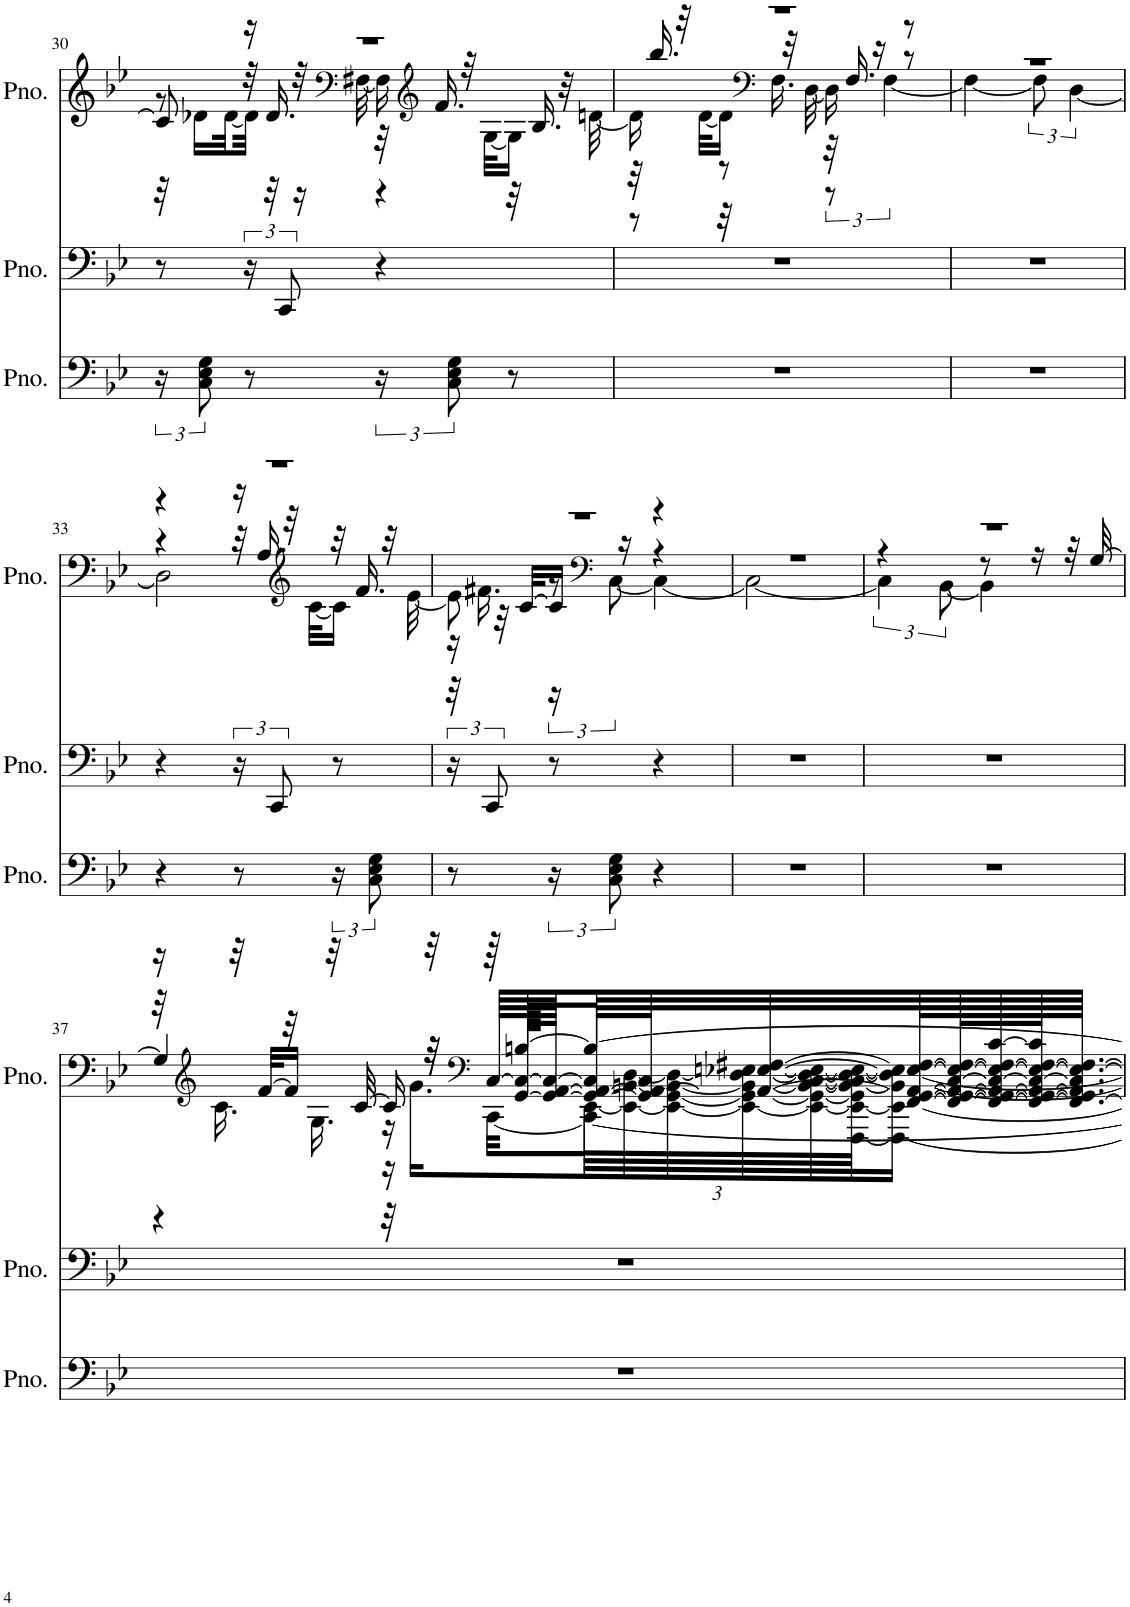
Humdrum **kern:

**kern	**kern	**kern
*part3	*part2	*part1
*staff3	*staff2	*staff1
*I"Piano	*I"Piano	*I"Piano
*I'Pno.	*I'Pno.	*I'Pno.
!!LO:PB:g=z
*clefF4	*clefF4	*clefG2
*k[b-e-]	*k[b-e-]	*k[b-e-]
*M2/4	*M2/4	*M2/4
=30	=30	=30
*	*	*^
*	*	*	*^
*	*	*	*	*^
24r	8r	2r	8r	8c/]	32r
.	.	.	.	.	16d-X\LL
12C\ 12E-\ 12G\	.	.	.	.	.
.	.	.	.	.	[32d-\L
8r	24r	.	16r	32r	32d-\JJJ]
.	.	.	.	16.d-/	32r
.	12CC/	.	.	.	.
.	.	.	32r	.	16r
*	*	*clefF4	*	*	*
.	.	.	[32F#X\	.	.
24r	4r	.	16F#\]	32r	4r
*	*	*clefG2	*	*	*
.	.	.	.	16.f/	.
12C\ 12E-\ 12G\	.	.	.	.	.
.	.	.	32r	.	.
.	.	.	[32G\KLL	.	.
8r	.	.	16G\JJ]	32r	.
.	.	.	.	16.B-/	.
.	.	.	32r	.	.
.	.	.	[32dn\	.	.
=31	=31	=31	=31	=31	=31
2r	2r	2r	16d\]	32r	8r
.	.	.	.	16.bb-/	.
.	.	.	32r	.	.
.	.	.	[32d\KLL	.	.
.	.	.	16d\JJ]	8r	32r
*	*	*clefF4	*	*	*
.	.	.	.	.	16.F\
.	.	.	32r	.	.
.	.	.	[32D\	.	.
.	.	.	16D\]	32r	12r
.	.	.	.	16.F/	.
.	.	.	16r	.	.
.	.	.	.	.	[6F\
.	.	.	8r	8r	.
*	*	*	*v	*v	*v
=32	=32	=32	=32
2r	2r	2r	4F\_
.	.	.	12F\]
.	.	.	[6D\
!!LO:LB:g=z
=33	=33	=33	=33
*	*	*^	*^
4r	4r	2r	4r	4r	2D\]
8r	24r	.	16r	32r	.
.	.	.	.	16.A/	.
.	12CC/	.	.	.	.
.	.	.	32r	.	.
*	*	*clefG2	*	*	*
.	.	.	[32c\KLL	.	.
24r	8r	.	16c\JJ]	32r	.
.	.	.	.	16.f/	.
12C\ 12E-\ 12G\	.	.	.	.	.
.	.	.	32r	.	.
.	.	.	[32e-\	.	.
=34	=34	=34	=34	=34	=34
8r	24r	2r	8e-\]	16r	32r
.	.	.	.	.	16.f#X\
.	12CC/	.	.	.	.
.	.	.	.	32r	.
.	.	.	.	[32c/KLL	.
24r	8r	.	8r	16c/JJ]	24r
*	*	*clefF4	*	*	*
12C\ 12E-\ 12G\	.	.	.	.	[12C\
.	.	.	.	16r	.
4r	4r	.	4r	4r	4C\_
*	*	*	*v	*v	*v
=35	=35	=35	=35
2r	2r	2r	2C\_
=36	=36	=36	=36
*	*	*	*^
2r	2r	2r	4r	6C\]
.	.	.	.	[12BB-\
.	.	.	8r	4BB-\]
.	.	.	16r	.
.	.	.	32r	.
.	.	.	[32G/	.
!!LO:LB:g=z
=37	=37	=37	=37	=37
*	*	*	*	*^
2r	2r	16r	32r	4G/]	4r
*	*	*clefG2	*	*	*
.	.	.	16.c\	.	.
.	.	32r	.	.	.
.	.	[32f/KLL	.	.	.
.	.	16f/JJ]	32r	.	.
.	.	.	16.G\	.	.
.	.	32r	.	.	.
.	.	[32c/	.	.	.
.	.	16c/]	16r	16r	32r
.	.	.	.	.	16.g\LL
.	.	32r	32r	32r	.
*	*	*clefF4	*	*	*
.	.	64r	[32CC\KKL	[64C/LLLL	.
.	.	[64Bn/KKKL	.	[128GG/ 128C/_L	.
.	.	.	.	128GG/_ [128AA/ 128C/_J	.
*	*	*	*	*	*Xbrackettup
.	.	8B/J_	8CC\J_	64GG/_ 64AA/_ 64C/]	[96EE-\LL
.	.	.	.	.	96EE-\_ [96BBn\ [96D\
.	.	.	.	64GG/] 64AA/_ 64C/J	.
.	.	.	.	.	96EE-\_ [96GG\ 96BB\_ 96D\_
.	.	.	.	32AA/_ [32En/ [32F#X/	96EE-\_ 96GG\_ 96BB\_ 96D\_ [96E-X\
.	.	.	.	.	96EE-\_ 96GG\_ 96BB\_ [96C\ 96D\_ 96E-\_
.	.	.	.	.	[96FFF\ 96EE-\_ 96GG\] 96BB\_ 96C\] 96D\_ 96E-\_JJ
.	.	.	.	[64FF/ [64GG/ 64AA/_ 64E/_ 64F#/_L	16FFF\_ 16EE-\_ 16BB\_ 16D\_ 16E-\]JJ
.	.	.	.	128FF/_ 128GG/_ 128AA/_ [128C/ 128E/_ 128F#/_L	.
.	.	.	.	128FF/_ 128GG/_ 128AA/_ 128C/_ 128E/_ 128F#/_ [128c/	.
.	.	.	.	128FF/_ 128GG/_ 128AA/_ 128C/_ 128E/_ 128F#/_ 128c/]J	.
.	.	.	.	64.FF/_ 64.GG/] 64.AA/] 64.C/] 64.E/_ 64.F#/_JJJJ	.
*	*	*v	*v	*v	*v
=	=	=
*-	*-	*-
